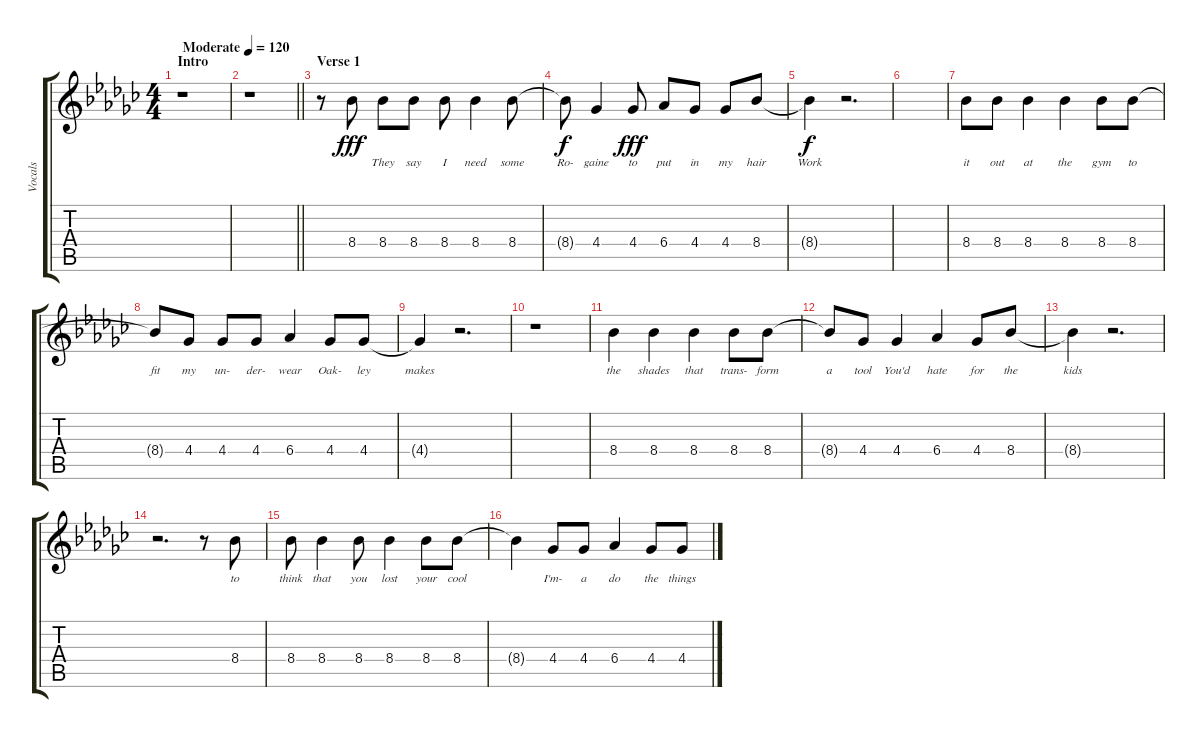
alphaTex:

\track ("Vocals" "Vocals") {instrument contrabass}
\staff {score tabs}
\tuning (E4 B3 G3 D3 A2 E2) {hide}
\ts (4 4)
\section ("" "Intro")
\tempo (120 "Moderate")
\clef g2
\ks gb
r.1{dy fff instrument contrabass} |
\barLineRight lightlight
r.1 |
\section ("" "Verse 1")
r.8 8.4.8{lyrics (0 "") lyrics (1 "") lyrics (2 "") lyrics (3 "") lyrics (4 "")} 8.4.8{lyrics (0 "They") lyrics (1 "") lyrics (2 "") lyrics (3 "") lyrics (4 "")} 8.4.8{lyrics (0 "say") lyrics (1 "") lyrics (2 "") lyrics (3 "") lyrics (4 "")} 8.4.8{lyrics (0 "I") lyrics (1 "") lyrics (2 "") lyrics (3 "") lyrics (4 "")} 8.4.4{lyrics (0 "need") lyrics (1 "") lyrics (2 "") lyrics (3 "") lyrics (4 "")} 8.4.8{lyrics (0 "some") lyrics (1 "") lyrics (2 "") lyrics (3 "") lyrics (4 "")} |
8.4{t}.8{lyrics (0 "Ro-") lyrics (1 "") lyrics (2 "") lyrics (3 "") lyrics (4 "") dy f} 4.4.4{lyrics (0 "gaine") lyrics (1 "") lyrics (2 "") lyrics (3 "") lyrics (4 "")} 4.4.8{lyrics (0 "to") lyrics (1 "") lyrics (2 "") lyrics (3 "") lyrics (4 "") dy fff} 6.4.8{lyrics (0 "put") lyrics (1 "") lyrics (2 "") lyrics (3 "") lyrics (4 "")} 4.4.8{lyrics (0 "in") lyrics (1 "") lyrics (2 "") lyrics (3 "") lyrics (4 "")} 4.4.8{lyrics (0 "my") lyrics (1 "") lyrics (2 "") lyrics (3 "") lyrics (4 "")} 8.4.8{lyrics (0 "hair") lyrics (1 "") lyrics (2 "") lyrics (3 "") lyrics (4 "")} |
8.4{t}.4{lyrics (0 "Work") lyrics (1 "") lyrics (2 "") lyrics (3 "") lyrics (4 "") dy f} r.2{d} |
|
8.4.8{lyrics (0 "it") lyrics (1 "") lyrics (2 "") lyrics (3 "") lyrics (4 "")} 8.4.8{lyrics (0 "out") lyrics (1 "") lyrics (2 "") lyrics (3 "") lyrics (4 "")} 8.4.4{lyrics (0 "at") lyrics (1 "") lyrics (2 "") lyrics (3 "") lyrics (4 "")} 8.4.4{lyrics (0 "the") lyrics (1 "") lyrics (2 "") lyrics (3 "") lyrics (4 "")} 8.4.8{lyrics (0 "gym") lyrics (1 "") lyrics (2 "") lyrics (3 "") lyrics (4 "")} 8.4.8{lyrics (0 "to") lyrics (1 "") lyrics (2 "") lyrics (3 "") lyrics (4 "")} |
8.4{t}.8{lyrics (0 "fit") lyrics (1 "") lyrics (2 "") lyrics (3 "") lyrics (4 "")} 4.4.8{lyrics (0 "my") lyrics (1 "") lyrics (2 "") lyrics (3 "") lyrics (4 "")} 4.4.8{lyrics (0 "un-") lyrics (1 "") lyrics (2 "") lyrics (3 "") lyrics (4 "")} 4.4.8{lyrics (0 "der-") lyrics (1 "") lyrics (2 "") lyrics (3 "") lyrics (4 "")} 6.4.4{lyrics (0 "wear") lyrics (1 "") lyrics (2 "") lyrics (3 "") lyrics (4 "")} 4.4.8{lyrics (0 "Oak-") lyrics (1 "") lyrics (2 "") lyrics (3 "") lyrics (4 "")} 4.4.8{lyrics (0 "ley") lyrics (1 "") lyrics (2 "") lyrics (3 "") lyrics (4 "")} |
4.4{t}.4{lyrics (0 "makes") lyrics (1 "") lyrics (2 "") lyrics (3 "") lyrics (4 "")} r.2{d} |
r.1 |
8.4.4{lyrics (0 "the") lyrics (1 "") lyrics (2 "") lyrics (3 "") lyrics (4 "")} 8.4.4{lyrics (0 "shades") lyrics (1 "") lyrics (2 "") lyrics (3 "") lyrics (4 "")} 8.4.4{lyrics (0 "that") lyrics (1 "") lyrics (2 "") lyrics (3 "") lyrics (4 "")} 8.4.8{lyrics (0 "trans-") lyrics (1 "") lyrics (2 "") lyrics (3 "") lyrics (4 "")} 8.4.8{lyrics (0 "form") lyrics (1 "") lyrics (2 "") lyrics (3 "") lyrics (4 "")} |
8.4{t}.8{lyrics (0 "a") lyrics (1 "") lyrics (2 "") lyrics (3 "") lyrics (4 "")} 4.4.8{lyrics (0 "tool") lyrics (1 "") lyrics (2 "") lyrics (3 "") lyrics (4 "")} 4.4.4{lyrics (0 "You'd") lyrics (1 "") lyrics (2 "") lyrics (3 "") lyrics (4 "")} 6.4.4{lyrics (0 "hate") lyrics (1 "") lyrics (2 "") lyrics (3 "") lyrics (4 "")} 4.4.8{lyrics (0 "for") lyrics (1 "") lyrics (2 "") lyrics (3 "") lyrics (4 "")} 8.4.8{lyrics (0 "the") lyrics (1 "") lyrics (2 "") lyrics (3 "") lyrics (4 "")} |
8.4{t}.4{lyrics (0 "kids") lyrics (1 "") lyrics (2 "") lyrics (3 "") lyrics (4 "")} r.2{d} |
r.2{d} r.8 8.4.8{lyrics (0 "to") lyrics (1 "") lyrics (2 "") lyrics (3 "") lyrics (4 "")} |
8.4.8{lyrics (0 "think") lyrics (1 "") lyrics (2 "") lyrics (3 "") lyrics (4 "")} 8.4.4{lyrics (0 "that") lyrics (1 "") lyrics (2 "") lyrics (3 "") lyrics (4 "")} 8.4.8{lyrics (0 "you") lyrics (1 "") lyrics (2 "") lyrics (3 "") lyrics (4 "")} 8.4.4{lyrics (0 "lost") lyrics (1 "") lyrics (2 "") lyrics (3 "") lyrics (4 "")} 8.4.8{lyrics (0 "your") lyrics (1 "") lyrics (2 "") lyrics (3 "") lyrics (4 "")} 8.4.8{lyrics (0 "cool") lyrics (1 "") lyrics (2 "") lyrics (3 "") lyrics (4 "")} |
8.4{t}.4{lyrics (0 "") lyrics (1 "") lyrics (2 "") lyrics (3 "") lyrics (4 "")} 4.4.8{lyrics (0 "I'm-") lyrics (1 "") lyrics (2 "") lyrics (3 "") lyrics (4 "")} 4.4.8{lyrics (0 "a") lyrics (1 "") lyrics (2 "") lyrics (3 "") lyrics (4 "")} 6.4.4{lyrics (0 "do") lyrics (1 "") lyrics (2 "") lyrics (3 "") lyrics (4 "")} 4.4.8{lyrics (0 "the") lyrics (1 "") lyrics (2 "") lyrics (3 "") lyrics (4 "")} 4.4.8{lyrics (0 "things") lyrics (1 "") lyrics (2 "") lyrics (3 "") lyrics (4 "")}
